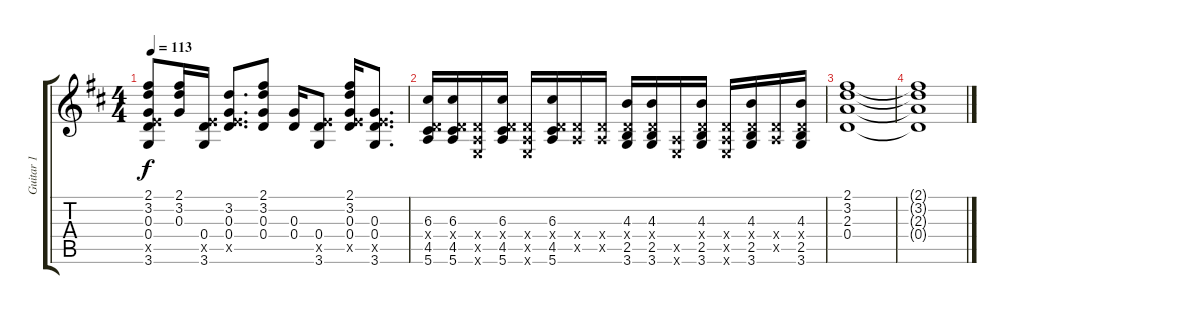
\track ("Guitar 1" "Guitar 1") {instrument acousticguitarsteel}
\staff {score tabs}
\tuning (E4 B3 G3 D3 A2 E2) {hide}
\ts (4 4)
\tempo 113
\clef g2
\ks d
(2.1 3.2 0.3 0.4 7.5{x} 3.6).8{dy f} (2.1 3.2 0.3).16 (0.4 7.5{x} 3.6).16 (3.2 0.3 0.4 7.5{x}).8{d} (2.1 3.2 0.3 0.4).8 (0.3 0.4).16 (0.4 7.5{x} 3.6).8 (2.1 3.2 0.3 0.4 7.5{x}).16 (0.3 0.4 7.5{x} 3.6).8{d} |
(6.3 0.4{x} 4.5 5.6).16{volume 11} (6.3 0.4{x} 4.5 5.6).16 (0.4{x} 0.5{x} 0.6{x}).16 (6.3 0.4{x} 4.5 5.6).16 (0.4{x} 0.5{x} 0.6{x}).16 (6.3 0.4{x} 4.5 5.6).16 (0.4{x} 0.5{x}).16 (0.4{x} 0.5{x}).16 (4.3 0.4{x} 2.5 3.6).16 (4.3 0.4{x} 2.5 3.6).16 (0.5{x} 0.6{x}).16 (4.3 0.4{x} 2.5 3.6).16 (0.4{x} 0.5{x} 0.6{x}).16 (4.3 0.4{x} 2.5 3.6).16 (0.4{x} 0.5{x}).16 (4.3 0.4{x} 2.5 3.6).16 |
(2.1 3.2 2.3 0.4).1 |
(2.1{t} 3.2{t} 2.3{t} 0.4{t}).1
